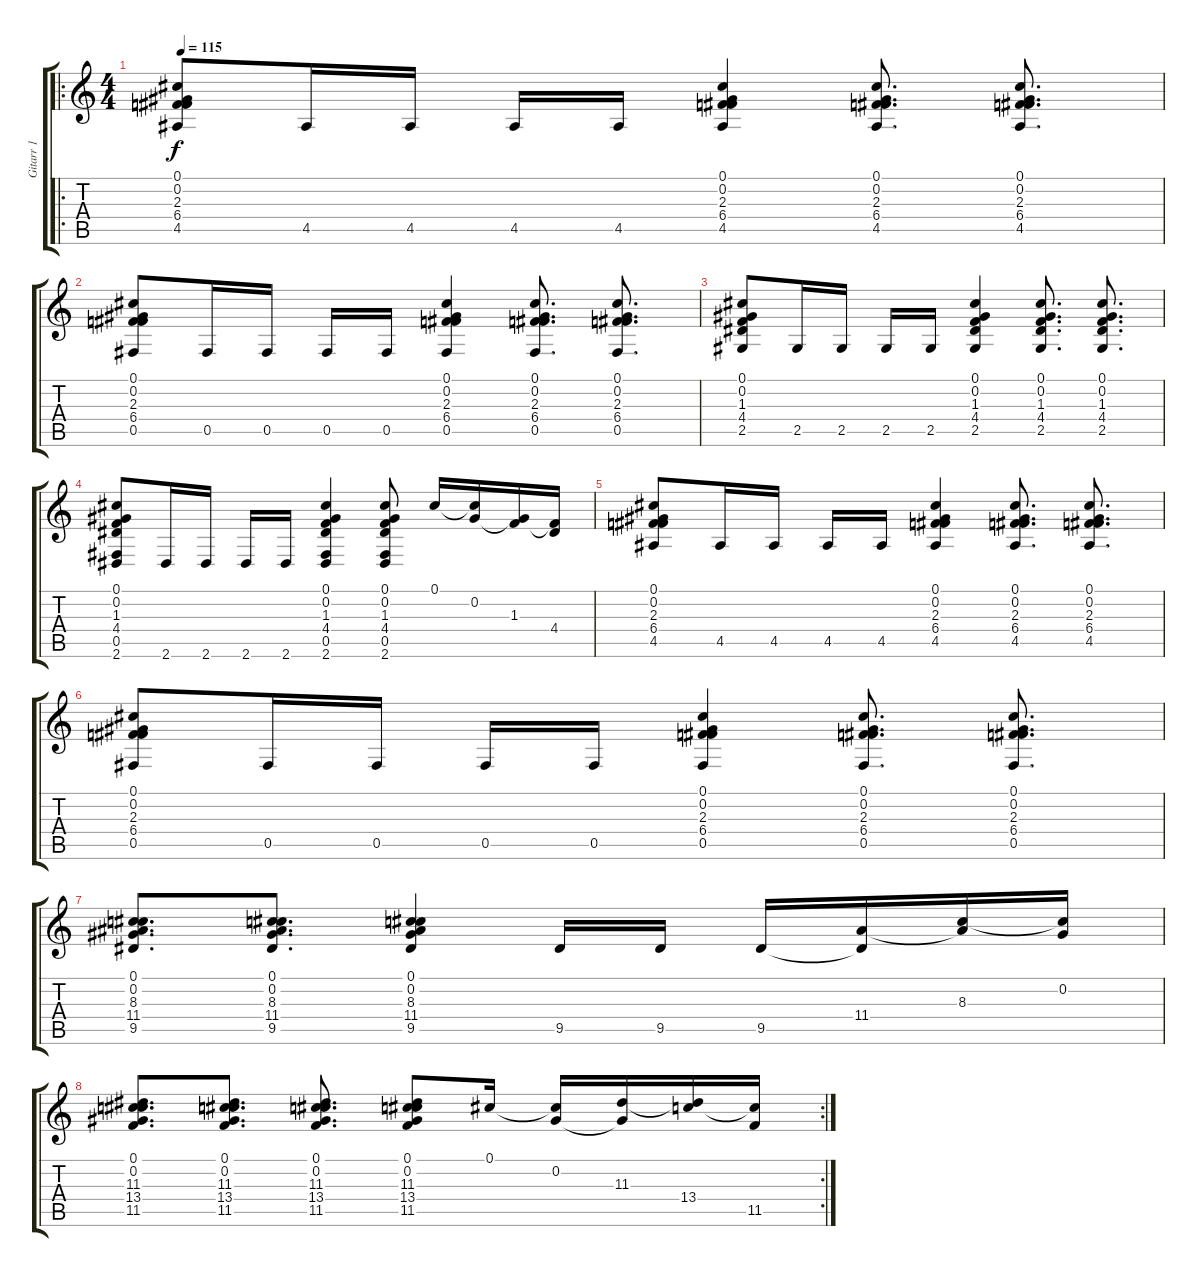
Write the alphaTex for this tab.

\track ("Gitarr 1" "Gitarr 1") {instrument overdrivenguitar}
\staff {score tabs}
\tuning (Db4 Ab3 E3 B2 Gb2 Db2) {hide}
\ro
\ts (4 4)
\tempo 115
\clef g2
\ks c
(0.1 0.2 2.3 6.4 4.5).8{dy f} 4.5.16 4.5.16 4.5.16 4.5.16 (0.1 0.2 2.3 6.4 4.5).4 (0.1 0.2 2.3 6.4 4.5).8{d} (0.1 0.2 2.3 6.4 4.5).8{d} |
(0.1 0.2 2.3 6.4 0.5).8 0.5.16 0.5.16 0.5.16 0.5.16 (0.1 0.2 2.3 6.4 0.5).4 (0.1 0.2 2.3 6.4 0.5).8{d} (0.1 0.2 2.3 6.4 0.5).8{d} |
(0.1 0.2 1.3 4.4 2.5).8 2.5.16 2.5.16 2.5.16 2.5.16 (0.1 0.2 1.3 4.4 2.5).4 (0.1 0.2 1.3 4.4 2.5).8{d} (0.1 0.2 1.3 4.4 2.5).8{d} |
(0.1 0.2 1.3 4.4 0.5 2.6).8 2.6.16 2.6.16 2.6.16 2.6.16 (0.1 0.2 1.3 4.4 0.5 2.6).4 (0.1 0.2 1.3 4.4 0.5 2.6).8 0.1.16 (0.1{t} 0.2).16 (0.2{t} 1.3).16 (1.3{t} 4.4).16 |
(0.1 0.2 2.3 6.4 4.5).8 4.5.16 4.5.16 4.5.16 4.5.16 (0.1 0.2 2.3 6.4 4.5).4 (0.1 0.2 2.3 6.4 4.5).8{d} (0.1 0.2 2.3 6.4 4.5).8{d} |
(0.1 0.2 2.3 6.4 0.5).8 0.5.16 0.5.16 0.5.16 0.5.16 (0.1 0.2 2.3 6.4 0.5).4 (0.1 0.2 2.3 6.4 0.5).8{d} (0.1 0.2 2.3 6.4 0.5).8{d} |
(0.1 0.2 8.3 11.4 9.5).8{d} (0.1 0.2 8.3 11.4 9.5).8{d} (0.1 0.2 8.3 11.4 9.5).4 9.5.16 9.5.16 9.5.16 (11.4 9.5{t}).16 (8.3 11.4{t}).16 (0.2 8.3{t}).16 |
\rc 2
(0.1 0.2 11.3 13.4 11.5).8{d} (0.1 0.2 11.3 13.4 11.5).8{d} (0.1 0.2 11.3 13.4 11.5).8{d} (0.1 0.2 11.3 13.4 11.5).8 0.1.16 (0.1{t} 0.2).16 (0.2{t} 11.3).16 (11.3{t} 13.4).16 (13.4{t} 11.5).16
